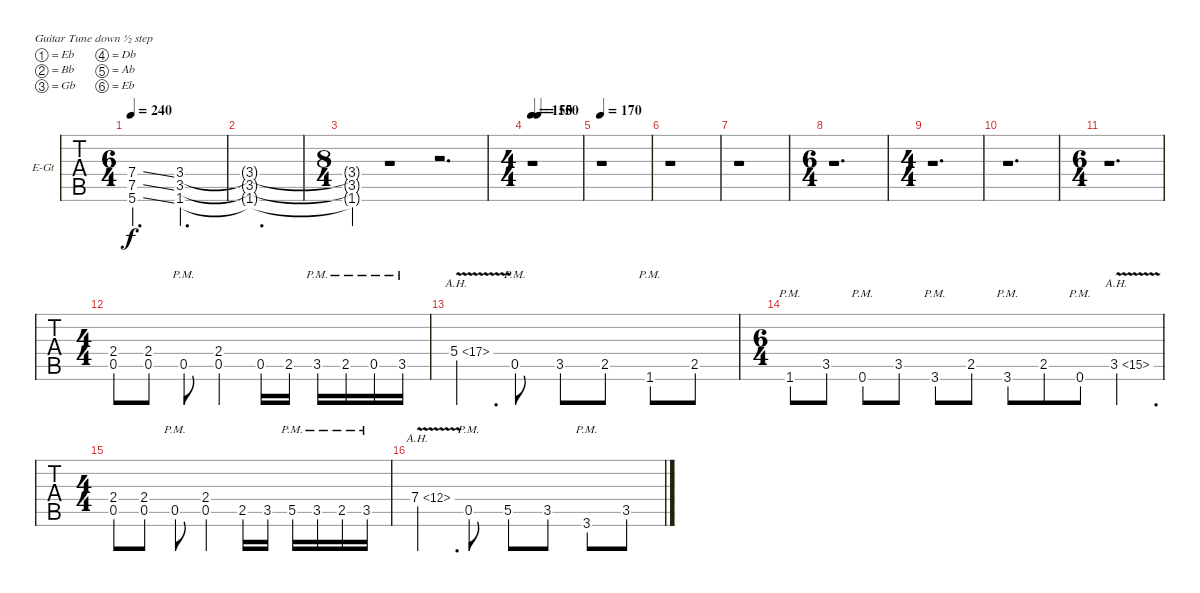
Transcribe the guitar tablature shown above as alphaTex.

\bracketExtendMode groupsimilarinstruments
\firstSystemTrackNameOrientation horizontal
\otherSystemsTrackNameOrientation horizontal
\track ("Илья Мамонтов" "E-Gt") {instrument distortionguitar}
\staff {tabs}
\tuning (Eb4 Bb3 Gb3 Db3 Ab2 Eb2)
\ts (6 4)
\tempo 240
\clef g2
\ks c
(7.4{ss} 7.5{ss} 5.6{ss}).2{d dy f} (3.4 3.5 1.6).2{d} |
(3.4{t} 3.5{t} 1.6{t}).1{d} |
\ts (8 4)
\beaming (8 4 4 4 4)
(3.4{t} 3.5{t} 1.6{t}).4 r.1 r.2{d} |
\ts (4 4)
\beaming (8 2 2 2 2)
\tempo 150
\tempo (150 0.125)
r.1 |
\tempo 170
r.1 |
r.1 |
r.1 |
\ts (6 4)
\beaming (8 2 2 2 6)
r.1{d} |
\ts (4 4)
\beaming (8 2 2 2 2)
r.1{d} |
r.1{d} |
\ts (6 4)
\beaming (8 2 2 2 6)
r.1{d} |
\ts (4 4)
\beaming (8 2 2 2 2)
(2.4 0.5).8 (2.4 0.5).8 0.5{pm}.8 (2.4 0.5).4 0.5.16 2.5.16 3.5{pm}.16 2.5{pm}.16 0.5{pm}.16 3.5{pm}.16 |
5.4{ah 12 v}.4{d} 0.5{pm}.8 3.5.8 2.5.8 1.6{pm}.8 2.5.8 |
\ts (6 4)
\beaming (8 2 2 2 6)
1.6{pm}.8 3.5.8 0.6{pm}.8 3.5.8 3.6{pm}.8 2.5.8 3.6{pm}.8 2.5.8 0.6{pm}.8 3.5{ah 12 v}.4{d} |
\ts (4 4)
\beaming (8 2 2 2 2)
(2.4 0.5).8 (2.4 0.5).8 0.5{pm}.8 (2.4 0.5).4 2.5.16 3.5.16 5.5{pm}.16 3.5{pm}.16 2.5{pm}.16 3.5{pm}.16 |
7.4{ah 5 v}.4{d} 0.5{pm}.8 5.5.8 3.5.8 3.6{pm}.8 3.5.8
